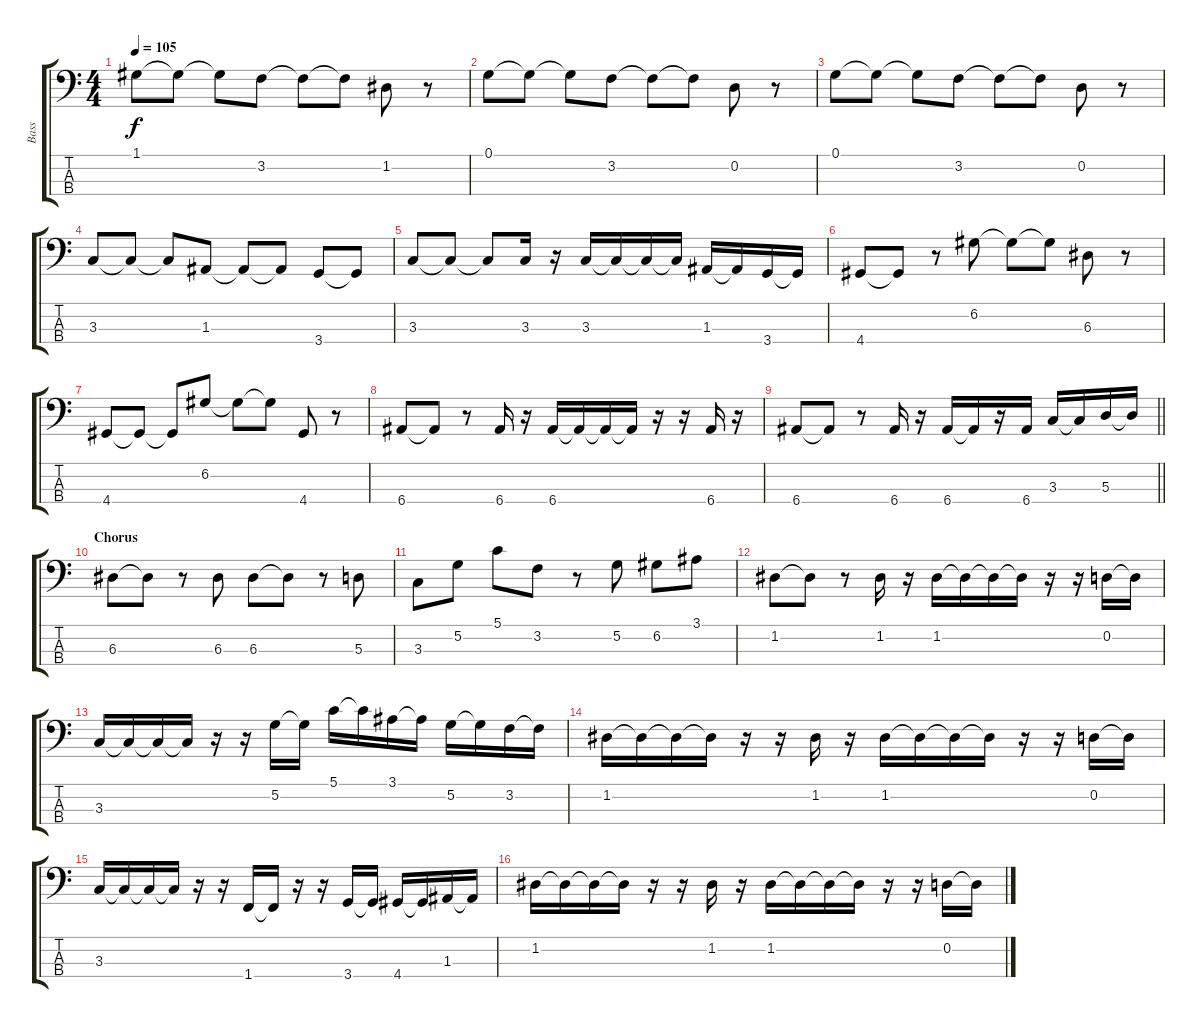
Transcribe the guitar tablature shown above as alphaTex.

\track ("Bass" "Bass") {instrument electricbassfinger}
\staff {score tabs}
\tuning (G2 D2 A1 E1) {hide}
\ts (4 4)
\tempo 105
\clef f4
\ks c
1.1.8{dy f} 1.1{t}.8 1.1{t}.8 3.2.8 3.2{t}.8 3.2{t}.8 1.2.8 r.8 |
0.1.8 0.1{t}.8 0.1{t}.8 3.2.8 3.2{t}.8 3.2{t}.8 0.2.8 r.8 |
0.1.8 0.1{t}.8 0.1{t}.8 3.2.8 3.2{t}.8 3.2{t}.8 0.2.8 r.8 |
3.3.8 3.3{t}.8 3.3{t}.8 1.3.8 1.3{t}.8 1.3{t}.8 3.4.8 3.4{t}.8 |
3.3.8 3.3{t}.8 3.3{t}.8 3.3.16 r.16 3.3.16 3.3{t}.16 3.3{t}.16 3.3{t}.16 1.3.16 1.3{t}.16 3.4.16 3.4{t}.16 |
4.4.8 4.4{t}.8 r.8 6.2.8 6.2{t}.8 6.2{t}.8 6.3.8 r.8 |
4.4.8 4.4{t}.8 4.4{t}.8 6.2.8 6.2{t}.8 6.2{t}.8 4.4.8 r.8 |
6.4.8 6.4{t}.8 r.8 6.4.16 r.16 6.4.16 6.4{t}.16 6.4{t}.16 6.4{t}.16 r.16 r.16 6.4.16 r.16 |
\barLineRight lightlight
6.4.8 6.4{t}.8 r.8 6.4.16 r.16 6.4.16 6.4{t}.16 r.16 6.4.16 3.3.16 3.3{t}.16 5.3.16 5.3{t}.16 |
\section ("" "Chorus")
6.3.8 6.3{t}.8 r.8 6.3.8 6.3.8 6.3{t}.8 r.8 5.3.8 |
3.3.8 5.2.8 5.1.8 3.2.8 r.8 5.2.8 6.2.8 3.1.8 |
1.2.8 1.2{t}.8 r.8 1.2.16 r.16 1.2.16 1.2{t}.16 1.2{t}.16 1.2{t}.16 r.16 r.16 0.2.16 0.2{t}.16 |
3.3.16 3.3{t}.16 3.3{t}.16 3.3{t}.16 r.16 r.16 5.2.16 5.2{t}.16 5.1.16 5.1{t}.16 3.1.16 3.1{t}.16 5.2.16 5.2{t}.16 3.2.16 3.2{t}.16 |
1.2.16 1.2{t}.16 1.2{t}.16 1.2{t}.16 r.16 r.16 1.2.16 r.16 1.2.16 1.2{t}.16 1.2{t}.16 1.2{t}.16 r.16 r.16 0.2.16 0.2{t}.16 |
3.3.16 3.3{t}.16 3.3{t}.16 3.3{t}.16 r.16 r.16 1.4.16 1.4{t}.16 r.16 r.16 3.4.16 3.4{t}.16 4.4.16 4.4{t}.16 1.3.16 1.3{t}.16 |
1.2.16 1.2{t}.16 1.2{t}.16 1.2{t}.16 r.16 r.16 1.2.16 r.16 1.2.16 1.2{t}.16 1.2{t}.16 1.2{t}.16 r.16 r.16 0.2.16 0.2{t}.16
